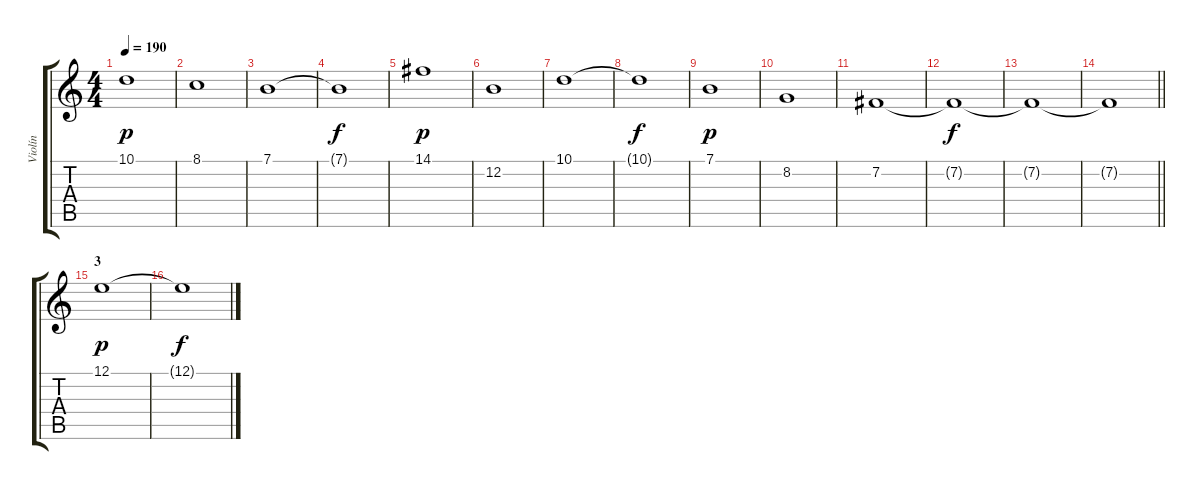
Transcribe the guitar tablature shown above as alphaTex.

\track ("Violín" "Violín") {instrument violin}
\staff {score tabs}
\tuning (E4 B3 G3 D3 A2 E2) {hide}
\ts (4 4)
\tempo 190
\clef g2
\ks c
10.1.1{dy p} |
8.1.1 |
7.1.1 |
7.1{t}.1{dy f} |
14.1.1{dy p} |
12.2.1 |
10.1.1 |
10.1{t}.1{dy f} |
7.1.1{dy p} |
8.2.1 |
7.2.1 |
7.2{t}.1{dy f} |
7.2{t}.1 |
\barLineRight lightlight
7.2{t}.1 |
\section ("" "3 ")
12.1.1{dy p} |
12.1{t}.1{dy f}
